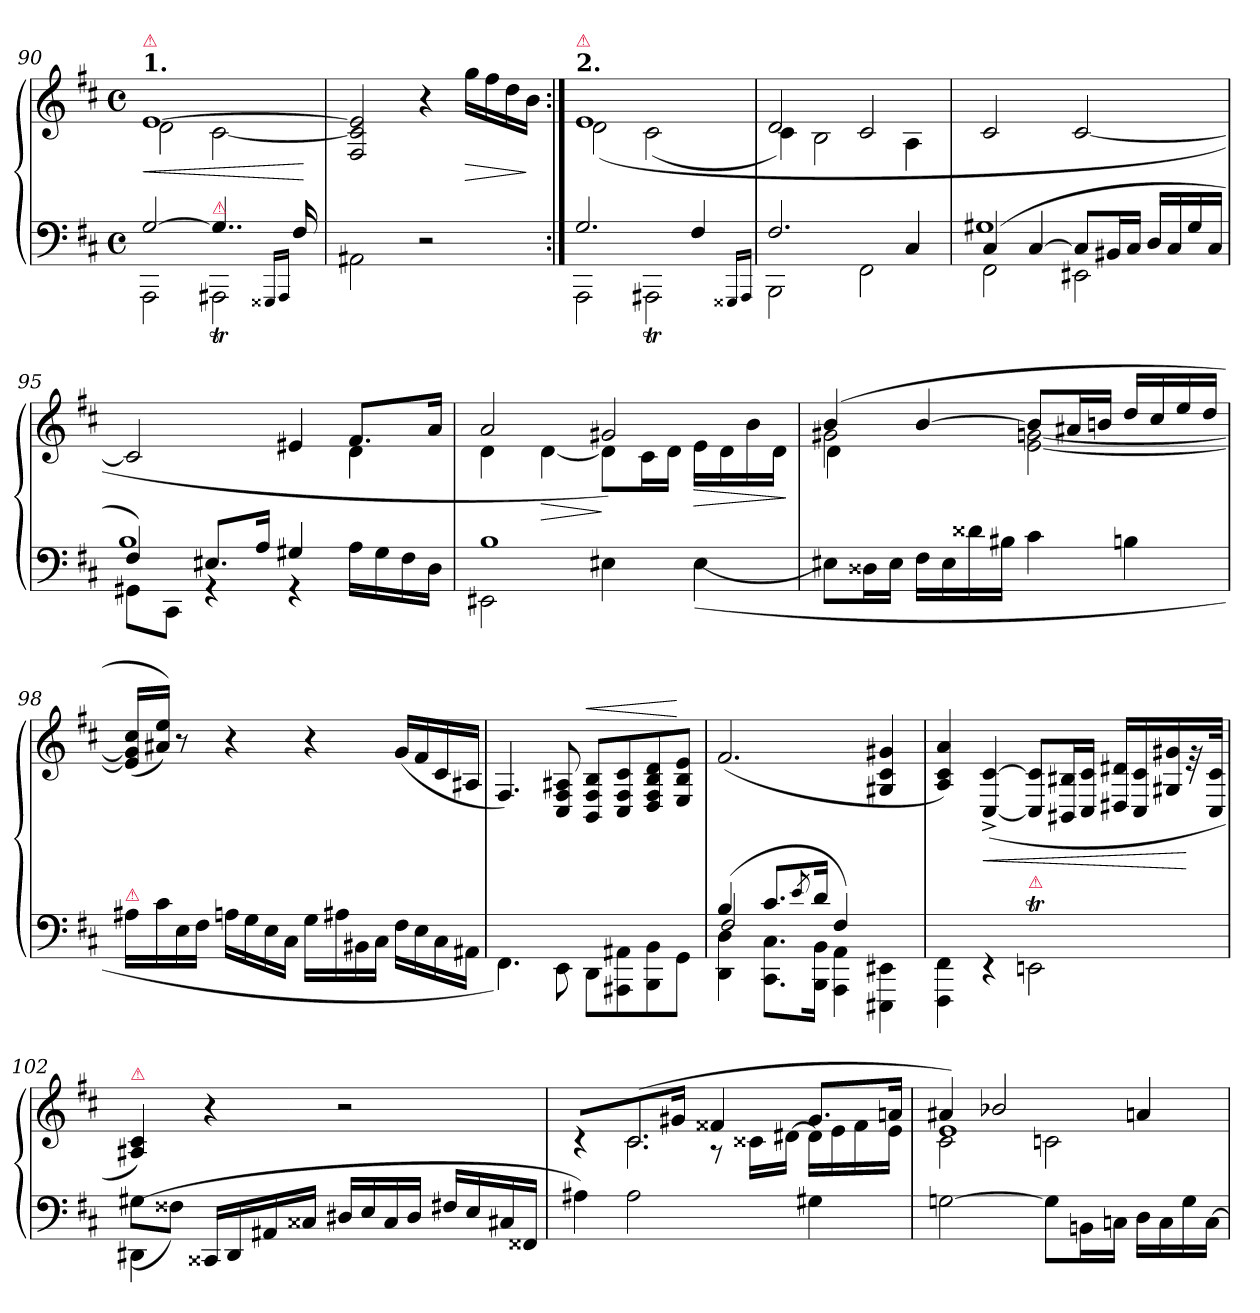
**kern	**kern	**dynam
*part1	*part1	*part1
*staff2	*staff1	*staff1/2
*clefF4	*clefG2	*
*k[f#c#]	*k[f#c#]	*
*b:	*b:	*
*M4/4	*M4/4	*
*met(c)	*met(c)	*
=90	=90	=90
*^	*^	*
!	!	!LO:TX:a:B:t=1.	!	!
!	!	!LO:TX:a:color=crimson:t=⚠	!	!
[2G	2AAA	[1e	2d	<
!LO:TX:a:color=crimson:t=⚠	!	!	!	!
4..G]	2AAA#Xt	.	[2c#	.
16qqGGG##X\LL	.	.	.	.
16qqAAA#/JJ	.	.	.	.
16F#	.	.	.	.
*v	*v	*	*	*
*	*v	*v	*
.	.	[
=91	=91	=91
2AA#X\	2F#/ 2c#]/ 2e]/	.
2r	4r	.
.	16ggLL	>
.	16ff#	.
.	16dd	.
.	16bJJ	]
=92:|!	=92:|!	=92:|!
*^	*^	*
!	!	!LO:TX:a:B:t=2.	!	!
!	!	!LO:TX:a:color=crimson:t=⚠	!	!
2.G	2AAA	1e	(>2d	.
.	2AAA#Xt	.	(<2c#	.
4F#	.	.	.	.
16qqGGG##X/LL	.	.	.	.
16qqAAA#/JJ	.	.	.	.
=93	=93	=93	=93	=93
2.F#	2BBB	2d	4c#)	.
.	.	.	2B	.
.	2FF#	2c#	.	.
4C#	.	.	4A	.
*	*	*v	*v	*
=94	=94	=94	=94
*	*^	*	*
(>4C#	2FF#\	1G#X	2c#	.
[4C#	.	.	.	.
8C#L]	2EE#X\	.	[2c#	.
16BB#XL	.	.	.	.
16C#JJ	.	.	.	.
16DLL	.	.	.	.
16C#	.	.	.	.
16G#	.	.	.	.
16C#JJ	.	.	.	.
=95	=95	=95	=95	=95
*	*	*	*^	*
4F#)	1B	8GG#X\L	2c#]	2.ryy	.
.	.	8CC#\J	.	.	.
8.E#XL	.	4rGG	.	.	.
16AJk	.	.	.	.	.
4G#X	.	4rGG	4e#X	.	.
16A\LL	.	4ryy	8.f#L	4d	.
16G#	.	.	.	.	.
16F#	.	.	.	.	.
16DJJ	.	.	16aJk	.	.
*	*v	*v	*	*	*
=96	=96	=96	=96	=96
1B	2EE#X	2a	4d	.
.	.	.	[4d	>
.	4E#X	2g#X)	8dL]	]
.	.	.	16c#L	.
.	.	.	16dJJ	.
!	!	!	!	!LO:HP:b
.	(>[4E#	.	16eLL	>
.	.	.	16d	.
.	.	.	16b	.
.	.	.	16dJJ	.
*v	*v	*	*	*
*	*v	*v	*
.	.	]
=97	=97	=97
*	*^	*
*	*	*^	*
8E#XL]	(>4b	2g#X	4d\	.
16D##XL	.	.	.	.
16E#JJ	.	.	.	.
16F#LL	[4b	.	2.rAyy	.
16E#	.	.	.	.
16d##X	.	.	.	.
16B#XJJ	.	.	.	.
4c#	8bL]	[2e [2gn	.	.
.	16a#XL	.	.	.
.	16bnJJ	.	.	.
4Bn	16ddLL	.	.	.
.	16cc#	.	.	.
.	16ee	.	.	.
.	16ddJJ	.	.	.
*	*v	*v	*v	*
=98	=98	=98
!LO:TX:a:color=crimson:t=⚠	!	!
16A#XLL	(<16e] 16g] 16cc#LL	.
16c#	16a#X 16eeJJ))	.
16E	8r	.
16F#JJ	.	.
16AnLL	4r	.
16G	.	.
16E	.	.
16C#JJ	.	.
16GLL	4r	.
16A#X	.	.
16BB#X	.	.
16C#JJ	.	.
16F#\LL	(>16gLL	.
16E\	16f#	.
16C#\	16c#	.
16AA#X\JJ	16A#XJJ	.
=99	=99	=99
4.FF#\)	4.F#/)	.
8EE\	8C#/ 8F#/ 8A#X/	.
!	!	!LO:HP:a
8DD\L	8BB/ 8F#/ 8B/L	<
8AAA#X\ 8AA#X\	8C#/ 8F#/ 8c#/	.
8BBB\ 8BB\	8D/ 8F#/ 8B/ 8d/	.
8GG\J	8E/ 8B/ 8e/J	[
=100	=100	=100
*^	*	*
*	*^	*	*
(>4B	4DD\ 4D\	2F#/	(>2.f#/	.
8.c#/L	8.CC#\ 8.C#\L	.	.	.
8qe/	.	.	.	.
16d/Jk	16BBB\ 16BB\Jk	.	.	.
2ryy	4AAA\ 4AA\	4F#)	.	.
.	4EEE#X\ 4EE#X\	4ryy	4G#X 4c# 4g#X	.
*v	*v	*v	*	*
=101	=101	=101
4FFF#\ 4FF#\	4A/ 4c#/ 4a/)	.
4rEE	(>[4C#^>/ [4c#^>/	<
!LO:TX:a:color=crimson:t=⚠	!	!
2EEnT\	8C#]/ 8c#]/L	.
.	16BB#X 16B#XL	.
.	16C#/ 16c#/JJ	.
.	16D#X 16d#XLL	.
.	16C#/ 16c#/	.
.	16G#X 16g#X	.
.	32re	[
.	32C#/ 32c#/JJk	.
=102	=102	=102
*^	*	*
!	!	!LO:TX:a:color=crimson:t=⚠	!
(<4DD#X\	(>8G#XL	4A#X/ 4c#/)	.
.	8F##XJ)	.	.
16CC##X/LL	4reyy	4r	.
16DD#	.	.	.
16AA#X	.	.	.
16C##XJJ	.	.	.
16D#X/LL	2reyy	2r	.
16E	.	.	.
16C##	.	.	.
16D#JJ	.	.	.
16F#X/LL	.	.	.
16E	.	.	.
16C#X	.	.	.
16FF##XJJ	.	.	.
*v	*v	*	*
=103	=103	=103
*	*^	*
*	*	*^	*
4A#X)	4r	4reyy	2rFyy	.
!	!LO:N:vis=2.	!	!	!
2A#	(>8.c#	2.c#	.	.
.	16g#XJJ	.	.	.
.	4f##X	.	8rA	.
.	.	.	16c##X\LL	.
.	.	.	[16d#X\JJ	.
4G#X	8.g#L	.	16d#\LL]	.
.	.	.	16e\	.
.	.	.	16f##\	.
.	16anJk	.	16e\JJ	.
=104	=104	=104	=104	=104
[2Gn	(>4a#X)	1e	2c#\)	.
.	2b-X	.	.	.
8GL]	.	.	2cn\	.
16BBnL	.	.	.	.
16CnJJ	.	.	.	.
16DLL	4an	.	.	.
16C	.	.	.	.
16G	.	.	.	.
[<16CJJ	.	.	.	.
*	*v	*v	*v	*
=	=	=
*-	*-	*-
